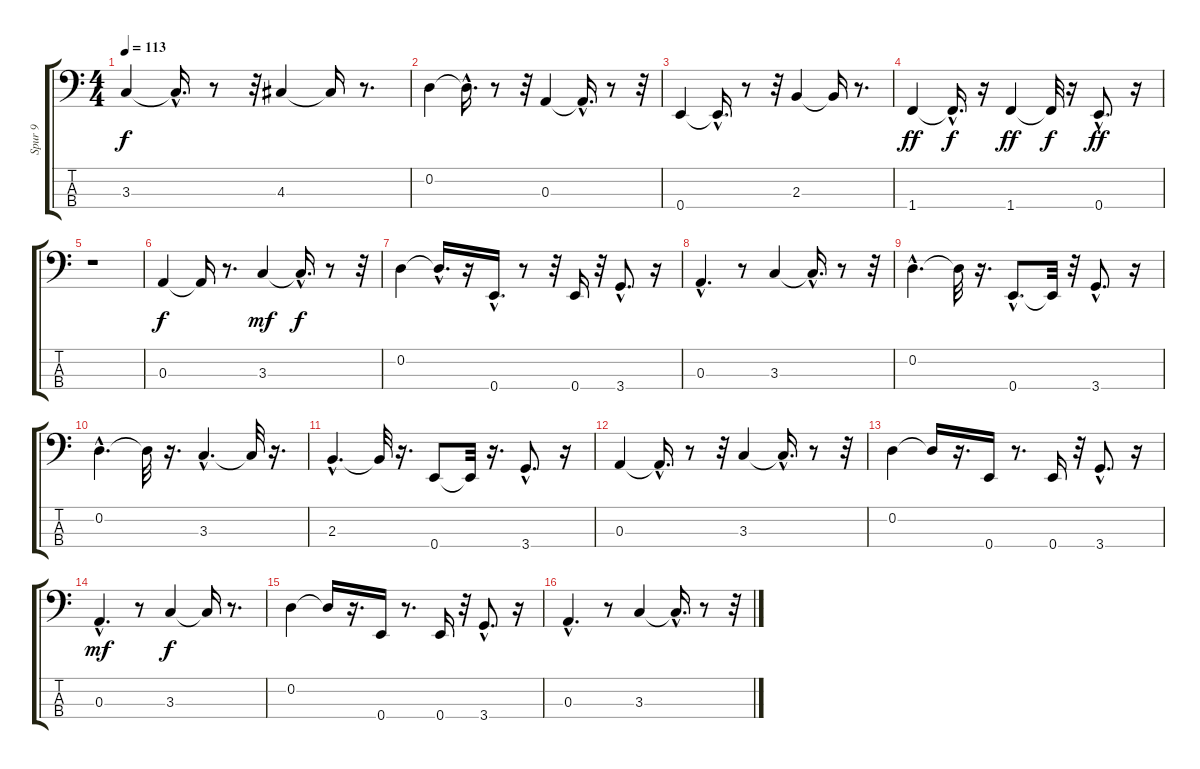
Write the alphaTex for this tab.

\track ("Spur 9" "Spur 9") {instrument acousticbass}
\staff {score tabs}
\tuning (G2 D2 A1 E1) {hide}
\ts (4 4)
\tempo 113
\clef f4
\ks c
3.3.4{dy f} 3.3{hac t}.16{d} r.8 r.32 4.3.4 4.3{t}.16 r.8{d} |
0.2.4 0.2{hac t}.16{d} r.8 r.32 0.3.4 0.3{hac t}.16{d} r.8 r.32 |
0.4.4 0.4{hac t}.16{d} r.8 r.32 2.3.4 2.3{t}.16 r.8{d} |
1.4.4{dy ff} 1.4{hac t}.16{d dy f} r.16 1.4.4{dy ff} 1.4{t}.32{dy f} r.16 0.4{hac}.8{d dy ff} r.16 |
r.1 |
0.3.4{dy f} 0.3{t}.16 r.8{d} 3.3.4{dy mf} 3.3{hac t}.16{d dy f} r.8 r.32 |
0.2.4 0.2{hac t}.16{d} r.16 0.4{hac}.16{d} r.8 r.32 0.4.16 r.32 3.4{hac}.8{d} r.16 |
0.3{hac}.4{d} r.8 3.3.4 3.3{hac t}.16{d} r.8 r.32 |
0.2{hac}.4{d} 0.2{t}.32 r.16{d} 0.4{hac}.8{d} 0.4{t}.32 r.32 3.4{hac}.8{d} r.16 |
0.2{hac}.4{d} 0.2{t}.32 r.16{d} 3.3{hac}.4{d} 3.3{t}.32 r.16{d} |
2.3{hac}.4{d} 2.3{t}.32 r.16{d} 0.4.8 0.4{t}.32 r.16{d} 3.4{hac}.8{d} r.16 |
0.3.4 0.3{hac t}.16{d} r.8 r.32 3.3.4 3.3{hac t}.16{d} r.8 r.32 |
0.2.4 0.2{t}.16 r.16{d} 0.4.16 r.8{d} 0.4.16 r.32 3.4{hac}.8{d} r.16 |
0.3{hac}.4{d dy mf} r.8 3.3.4{dy f} 3.3{t}.16 r.8{d} |
0.2.4 0.2{t}.16 r.16{d} 0.4.16 r.8{d} 0.4.16 r.32 3.4{hac}.8{d} r.16 |
0.3{hac}.4{d} r.8 3.3.4 3.3{hac t}.16{d} r.8 r.32
